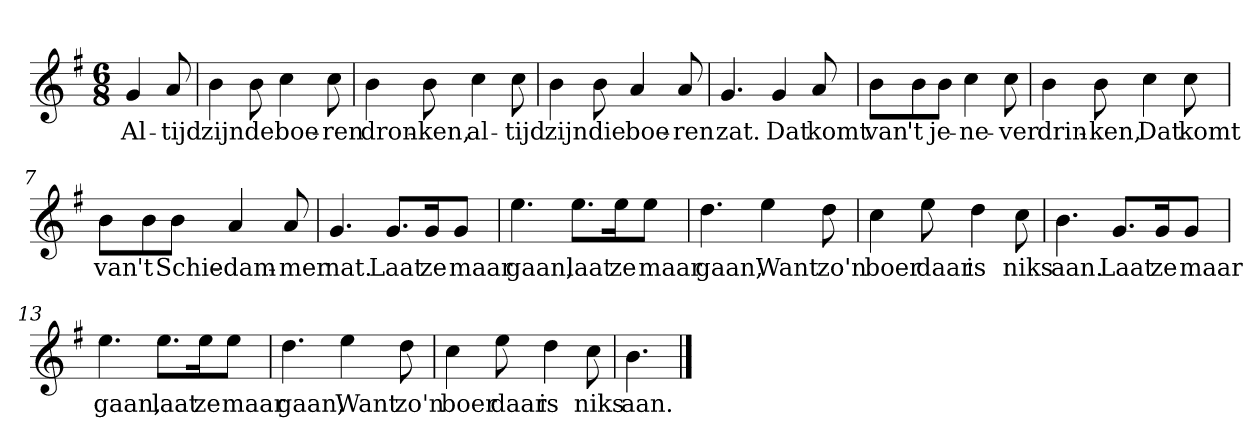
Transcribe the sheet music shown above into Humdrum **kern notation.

**kern	**text
*part1	*part1
*staff1	*staff1
*clefG2	*
*k[f#]	*
*G:	*
*M6/8	*
*MM120	*
=	=
4g	Al-
8a	-tijd
=1	=1
4b	zijn
8b	de
4cc	boe-
8cc	-ren
=2	=2
4b	dron-
8b	-ken,
4cc	al-
8cc	-tijd
=3	=3
4b	zijn
8b	die
4a	boe-
8a	-ren
=4	=4
4.g	zat.
4g	Dat
8a	komt
=5	=5
8b\L	van
8b\	't
8b\J	je-
4cc	-ne-
8cc	-ver
=6	=6
4b	drin-
8b	-ken,
4cc	Dat
8cc	komt
=7	=7
8b\L	van
8b\	't
8b\J	Schie-
4a	-dam-
8a	-mer
=8	=8
4.g	nat.
8.g/L	Laat
16g/K	ze
8g/J	maar
=9	=9
4.ee	gaan,
8.ee\L	laat
16ee\K	ze
8ee\J	maar
=10	=10
4.dd	gaan,
4ee	Want
8dd	zo'n
=11	=11
4cc	boer
8ee	daar
4dd	is
8cc	niks
=12	=12
4.b	aan.
8.g/L	Laat
16g/K	ze
8g/J	maar
=13	=13
4.ee	gaan,
8.ee\L	laat
16ee\K	ze
8ee\J	maar
=14	=14
4.dd	gaan,
4ee	Want
8dd	zo'n
=15	=15
4cc	boer
8ee	daar
4dd	is
8cc	niks
=16	=16
4.b	aan.
==	==
*-	*-
